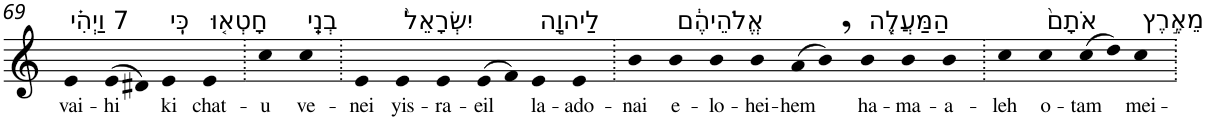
**kern	**text
*part1	*part1
*staff1	*staff1
*I"Piano	*
*I'Pno	*
!!LO:PB:g=z
*clefG2	*
*k[]	*
=69	=69
!LO:TX:a:t=7 וַיְהִ֗י	!
!	!LO:LY:b
4e	vai-
!	!LO:LY:b
(>8e	-hi
8d#X)	.
!LO:TX:a:t=כִּֽי	!
!	!LO:LY:b
4e	ki
!LO:TX:a:t=חָטְא֤וּ	!
!	!LO:LY:b
4e	chat-
=70.	=70.
!	!LO:LY:b
4cc	-u
!LO:TX:a:t=בְנֵֽי	!
!	!LO:LY:b
4cc	ve-
=71.	=71.
!	!LO:LY:b
4e	-nei
!LO:TX:a:t=יִשְׂרָאֵל֙	!
!	!LO:LY:b
4e	yis-
!	!LO:LY:b
4e	-ra-
!	!LO:LY:b
(>8e	-eil
8f)	.
!LO:TX:a:t=לַיהוָ֣ה	!
!	!LO:LY:b
4e	la-
!	!LO:LY:b
4e	-ado-
=72.	=72.
!	!LO:LY:b
4b	-nai
!LO:TX:a:t=אֱלֹהֵיהֶ֔ם	!
!	!LO:LY:b
4b	e-
!	!LO:LY:b
4b	-lo-
!	!LO:LY:b
4b	-hei-
!	!LO:LY:b
(>8a	-hem
8b,)	.
!LO:TX:a:t=הַמַּעֲלֶ֤ה	!
!	!LO:LY:b
4b	ha-
!	!LO:LY:b
4b	-ma-
!	!LO:LY:b
4b	-a-
=73.	=73.
!	!LO:LY:b
4cc	-leh
!LO:TX:a:t=אֹתָם֙	!
!	!LO:LY:b
4cc	o-
!	!LO:LY:b
(>8cc	-tam
8dd)	.
!LO:TX:a:t=מֵאֶ֣רֶץ	!
!	!LO:LY:b
4cc	mei-
=.	=.
*-	*-
